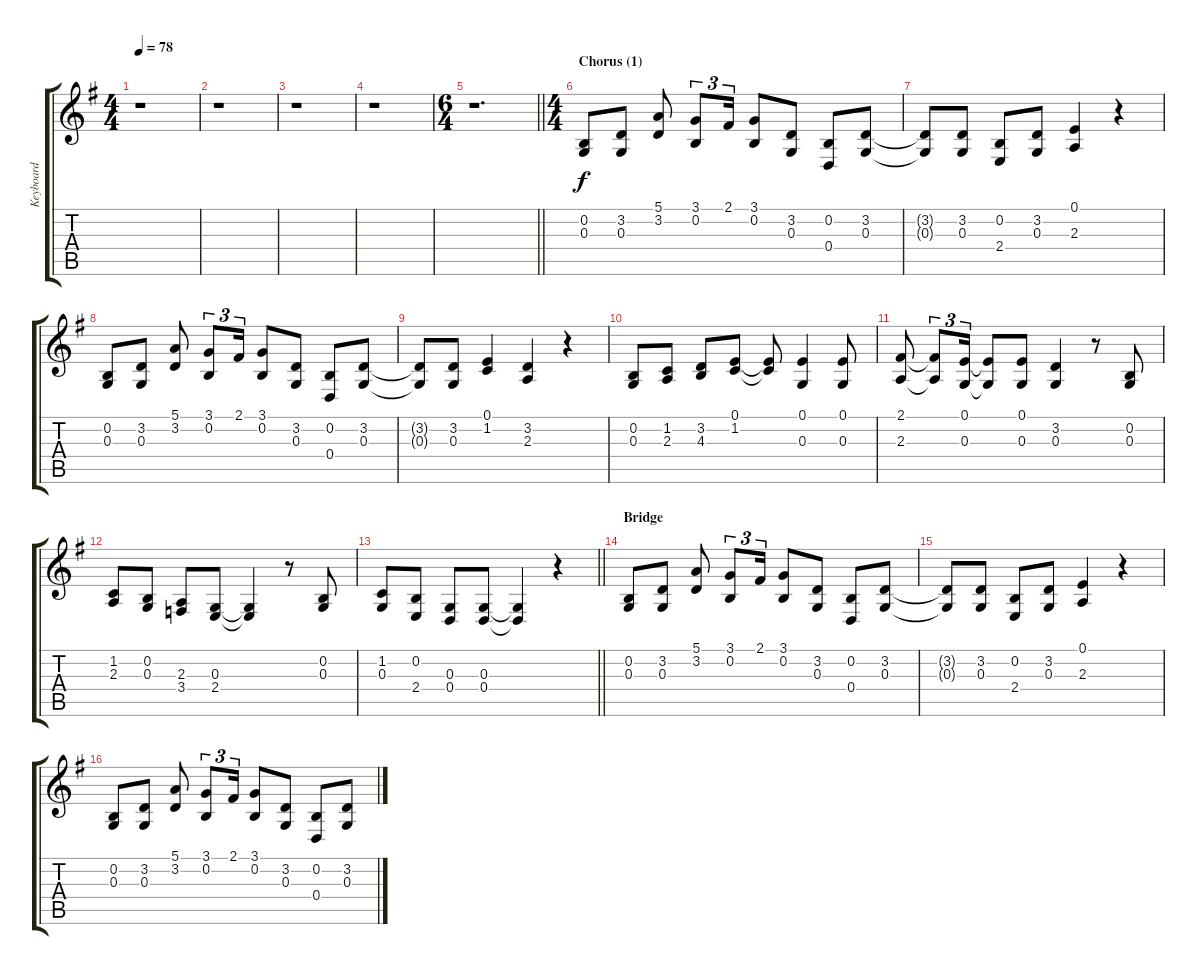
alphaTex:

\track ("Keyboard" "Keyboard") {instrument brasssection}
\staff {score tabs}
\tuning (E4 B3 G3 D3 A2 E2) {hide}
\ts (4 4)
\tempo 78
\clef g2
\ks g
r.1{dy f} |
r.1 |
r.1 |
r.1 |
\ts (6 4)
\barLineRight lightlight
r.1{d} |
\ts (4 4)
\section ("" "Chorus (1)")
(0.2 0.3).8 (3.2 0.3).8 (5.1 3.2).8 (3.1 0.2).8{tu (3 2)} 2.1.16{tu (3 2)} (3.1 0.2).8 (3.2 0.3).8 (0.2 0.4).8 (3.2 0.3).8 |
(3.2{t} 0.3{t}).8 (3.2 0.3).8 (0.2 2.4).8 (3.2 0.3).8 (0.1 2.3).4 r.4 |
(0.2 0.3).8 (3.2 0.3).8 (5.1 3.2).8 (3.1 0.2).8{tu (3 2)} 2.1.16{tu (3 2)} (3.1 0.2).8 (3.2 0.3).8 (0.2 0.4).8 (3.2 0.3).8 |
(3.2{t} 0.3{t}).8 (3.2 0.3).8 (0.1 1.2).4 (3.2 2.3).4 r.4 |
(0.2 0.3).8 (1.2 2.3).8 (3.2 4.3).8 (0.1 1.2).8 (0.1{t} 1.2{t}).8 (0.1 0.3).4 (0.1 0.3).8 |
(2.1 2.3).8 (2.1{t} 2.3{t}).8{tu (3 2)} (0.1 0.3).16{tu (3 2)} (0.1{t} 0.3{t}).8 (0.1 0.3).8 (3.2 0.3).4 r.8 (0.2 0.3).8 |
(1.2 2.3).8 (0.2 0.3).8 (2.3 3.4).8 (0.3 2.4).8 (0.3{t} 2.4{t}).4 r.8 (0.2 0.3).8 |
\barLineRight lightlight
(1.2 0.3).8 (0.2 2.4).8 (0.3 0.4).8 (0.3 0.4).8 (0.3{t} 0.4{t}).4 r.4 |
\section ("" "Bridge")
(0.2 0.3).8 (3.2 0.3).8 (5.1 3.2).8 (3.1 0.2).8{tu (3 2)} 2.1.16{tu (3 2)} (3.1 0.2).8 (3.2 0.3).8 (0.2 0.4).8 (3.2 0.3).8 |
(3.2{t} 0.3{t}).8 (3.2 0.3).8 (0.2 2.4).8 (3.2 0.3).8 (0.1 2.3).4 r.4 |
(0.2 0.3).8 (3.2 0.3).8 (5.1 3.2).8 (3.1 0.2).8{tu (3 2)} 2.1.16{tu (3 2)} (3.1 0.2).8 (3.2 0.3).8 (0.2 0.4).8 (3.2 0.3).8
